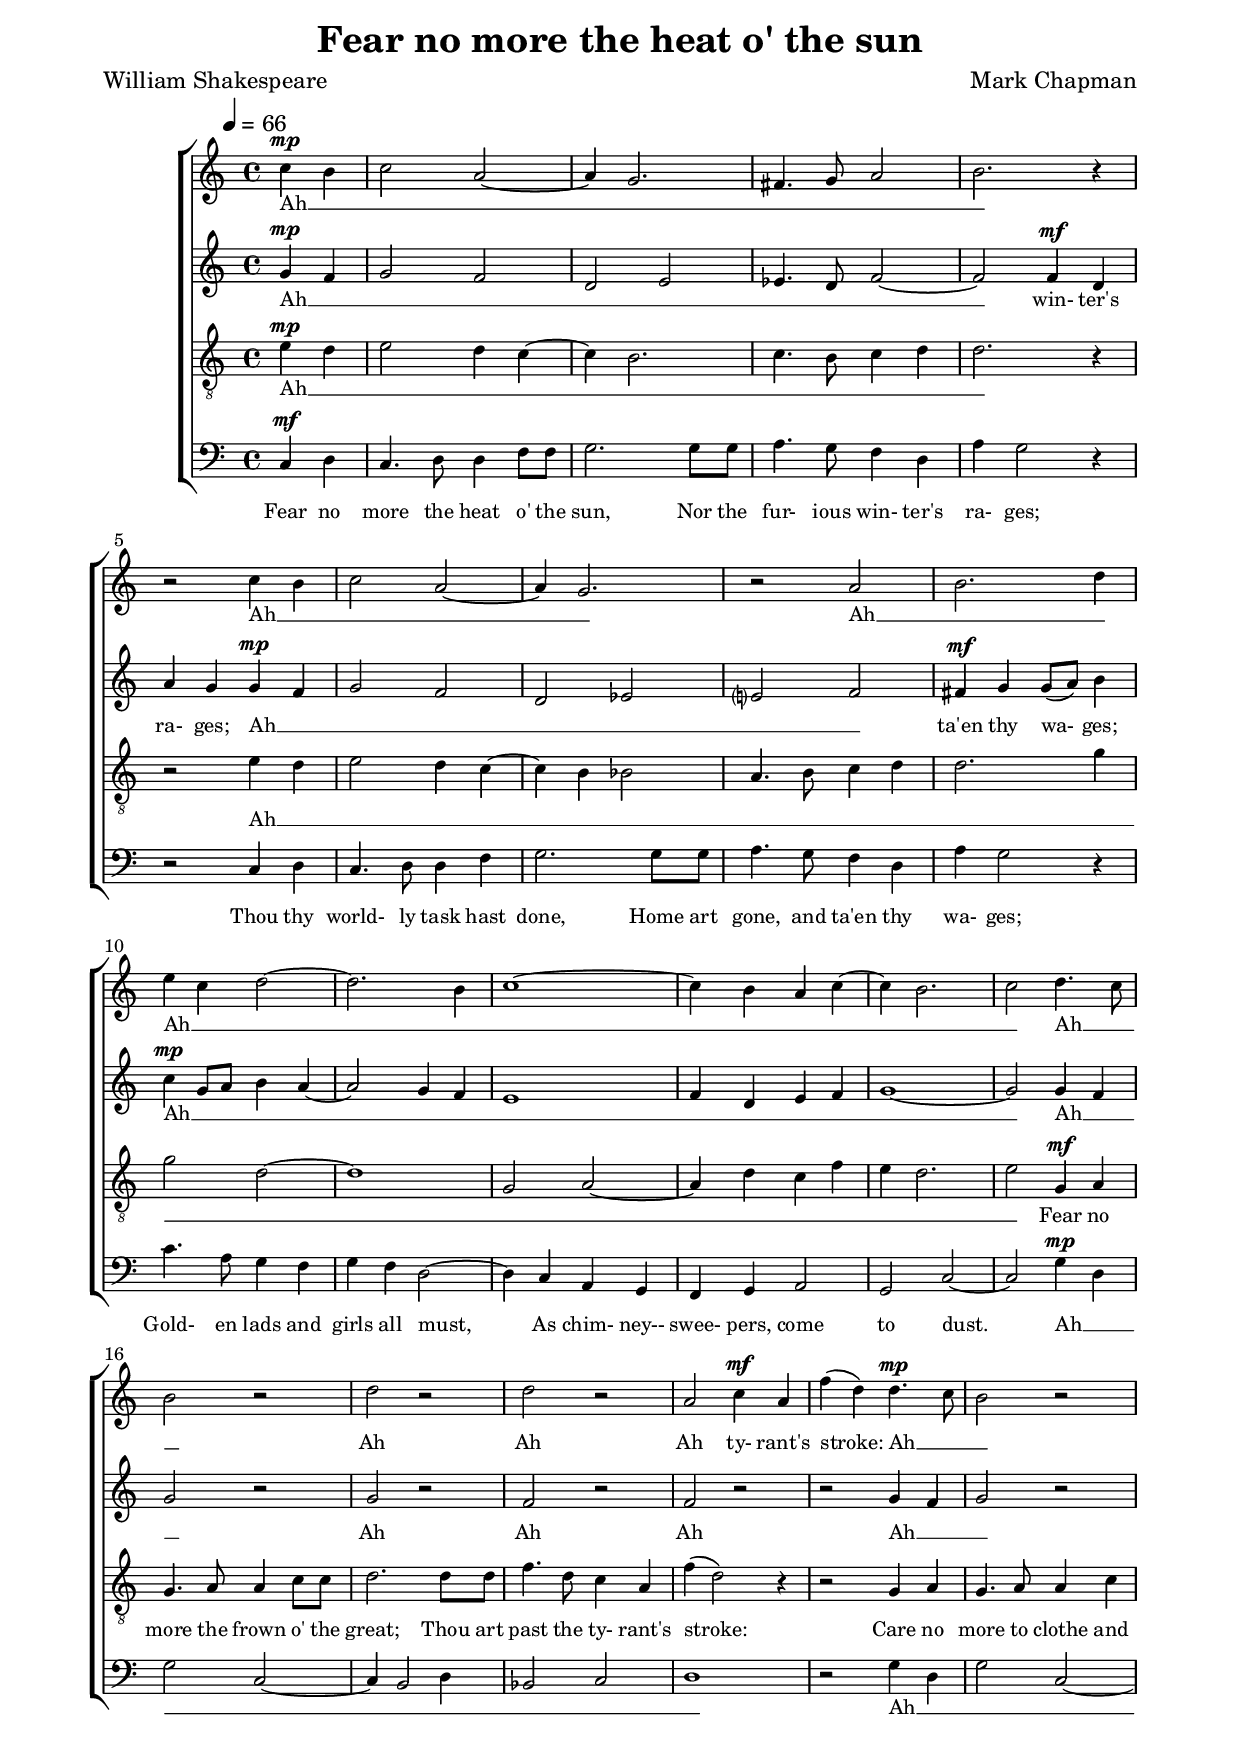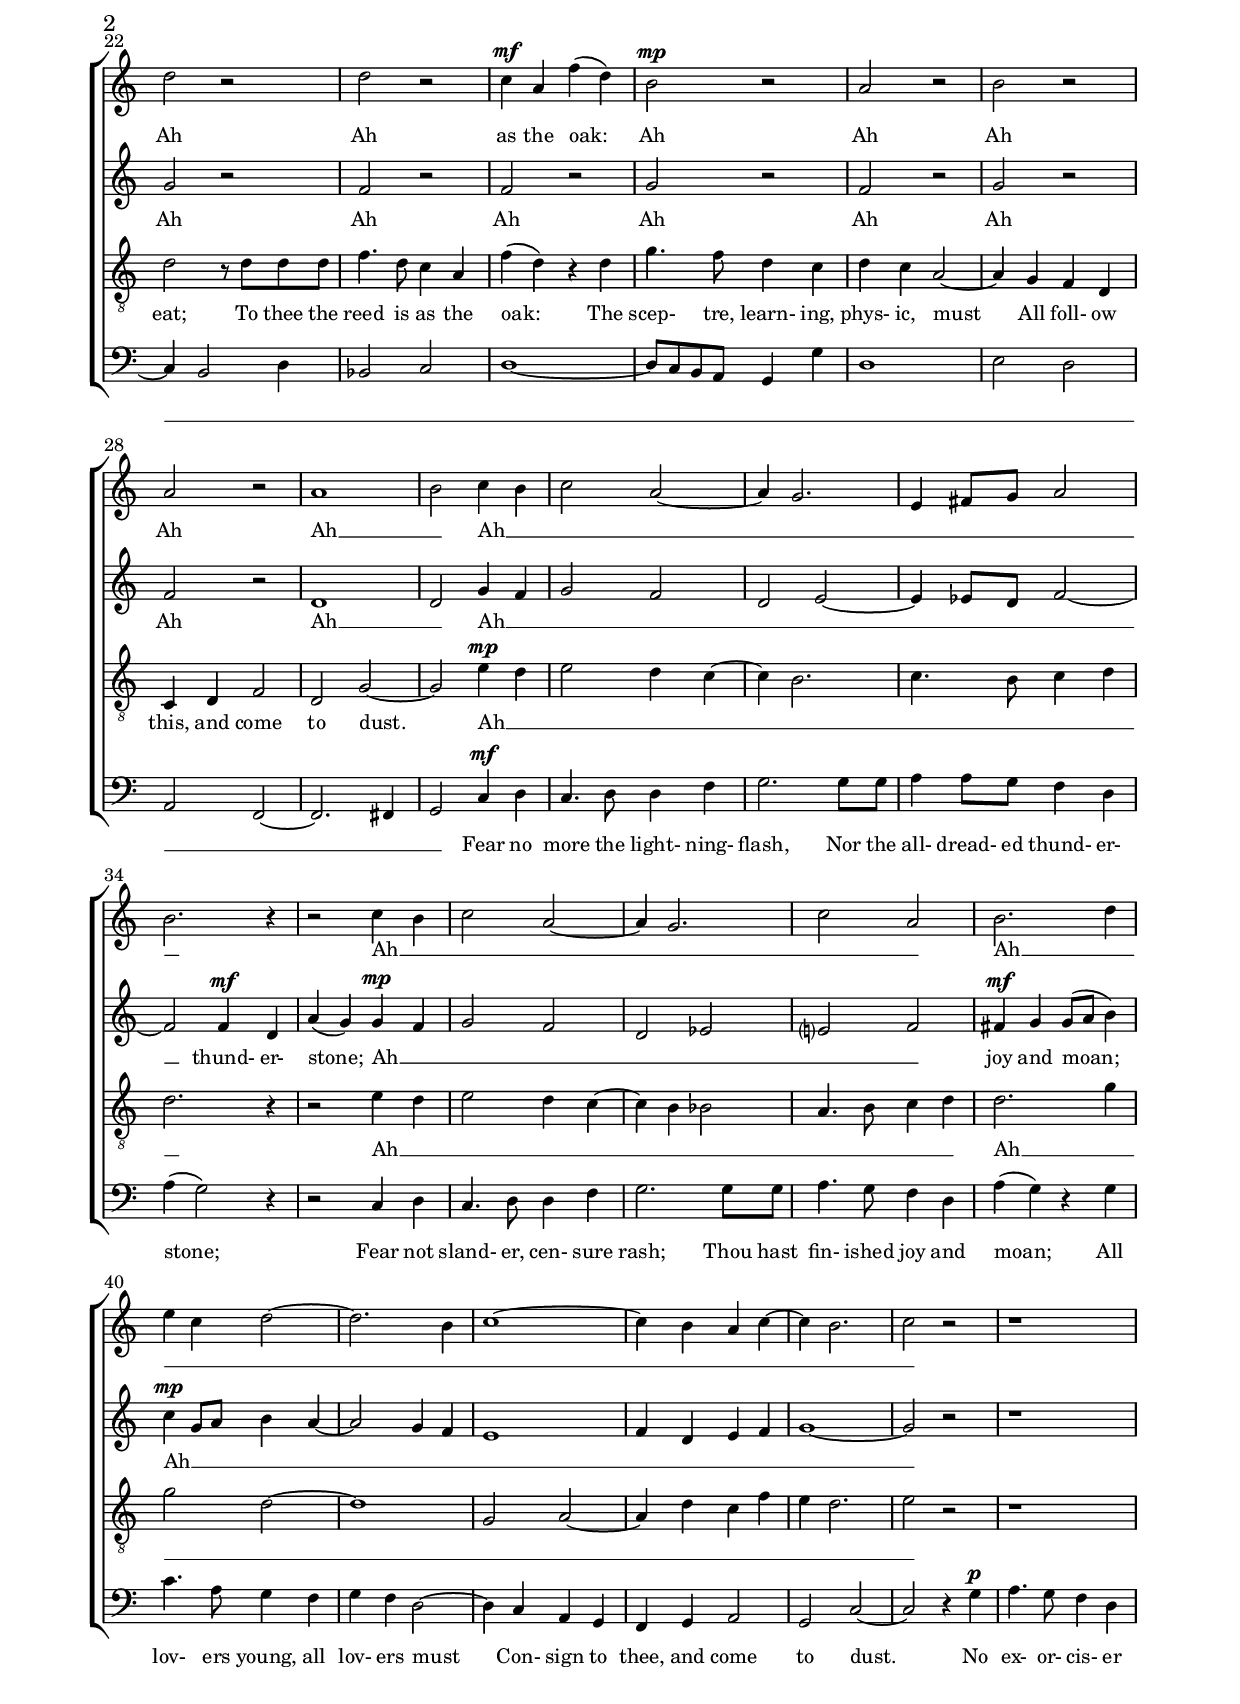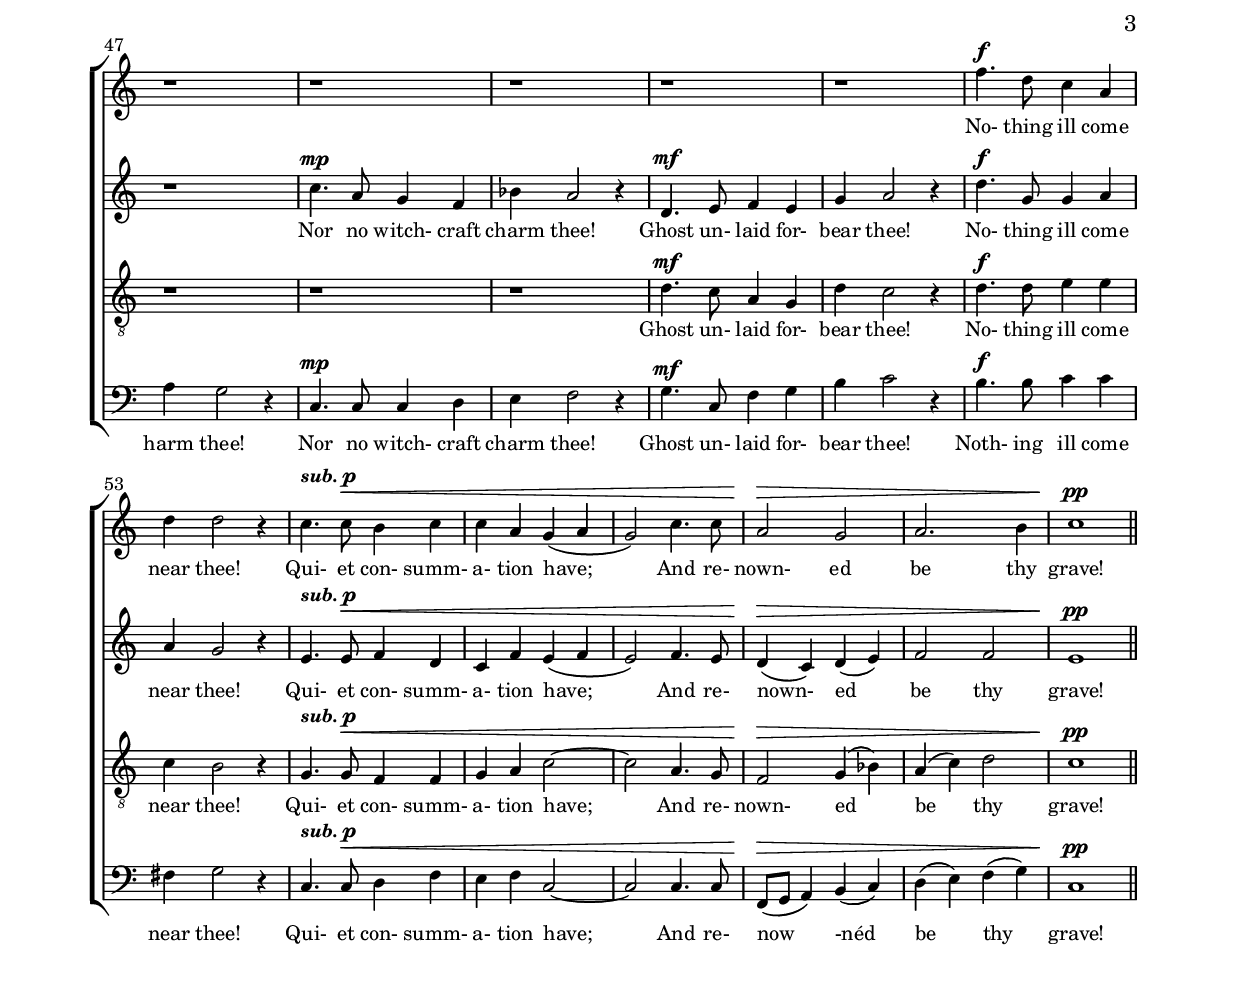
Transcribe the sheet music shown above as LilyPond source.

#(set-default-paper-size "a4")
\paper {
  #(set-paper-size "a4")
  top-margin = 0.25\cm
  bottom-margin = 0.5\cm
  left-margin = 1.75\cm
  line-width = 17.5\cm
  head-separation = 0.2\cm
  foot-separation = 0.2\cm
  ragged-bottom=##t
  print-page-number=##t
}
\header {
  title = "Fear no more the heat o' the sun"
  poet = "William Shakespeare"
  composer = "Mark Chapman"
% copyright = "Edition may be freely distributed, duplicated, performed or recorded."
}
     \version "2.8.7"
     global = {
%
%acoustic grand
%bright acoustic
%electric grand
%electric piano 1
%electric piano 2
%        \key a \minor
        \time 4/4
        \dynamicUp
	\override Score.BarNumber #'extra-offset = #'( 2.0 . 1.0 )
	\override Score.MetronomeMark #'extra-offset = #'( -2.0 . 0.0 )
     }
     
     psub = \markup { \bold \italic sub. \dynamic p }

     sopMusic = \relative c'' {
	\tiny \tempo 4=66
	c4\mp \melisma b c2 a~a4 g2. fis4. g8 a2 b2. \melismaEnd r4 r2 
	c4   \melisma b c2 a~a4 g2. \melismaEnd r2 a2 \melisma b2. d4 \melismaEnd 
	e \melisma c d2~d2. b4 c1~c4 b a c~c b2. c2 \melismaEnd 
	d4. \melisma c8 b2 \melismaEnd r d r d r a c4\mf a f'( d) d4.\mp \melisma c8 b2 \melismaEnd r d r d r c4\mf a f'( d) b2\mp r a r b r a r a1 \melisma b2 \melismaEnd 
	c4 \melisma b c2 a~a4 g2. e4 fis8 g a2 b2. \melismaEnd r4 r2 
	c4 \melisma b c2 a~a4 g2. c2        a2 \melismaEnd b2. \melisma d4 
	e c d2~d2. b4 c1~c4 b a c~c b2. c2 \melismaEnd  
	r2 r1 r r r r r f4.\f d8 c4 a d d2 r4  
	c4.^\psub c8\< b4 c c a g4( a g2) c4. c8 a2\> g a2. b4 c1\pp 
     }
     
     altoMusic = \relative c'' {
	\tiny
	g4\mp \melisma f g2 f d2 e es4. d8 f2~f2 \melismaEnd f4\mf d a' g 
	g4\mp \melisma f g2 f d2 es e?      f2 \melismaEnd fis4\mf g g8( a) b4 
	c\mp  \melisma g8 a b4 a~a2 g4 f e1 f4 d e f g1~g2 \melismaEnd
	g4 \melisma f g2 \melismaEnd r g2 r f r f r r g4 \melisma f g2 \melismaEnd r g2 r f r f r g r f r g r f r d1 \melisma d2 \melismaEnd 
	g4 \melisma f g2 f d2 e~e4 es8 d f2~f2 \melismaEnd f4\mf d a'( g) 
	g4\mp \melisma f g2 f d2 es e?       f2 \melismaEnd fis4\mf g g8( a b4) 
	c\mp \melisma g8 a b4 a~a2 g4 f e1 f4 d e f g1~g2 \melismaEnd
	r2 r1 r c4.\mp a8 g4 f bes a2 r4 
	d,4.\mf e8 f4 e g a2 r4 
	d4.\f g,8 g4 a a g2 r4 
	e4.^\psub e8\< f4 d c f e4( f e2) f4. e8 d4\>( c) d( e) f2 f e1\pp 
     }
     
     tenorMusic = \relative c' {
	\tiny
	e4\mp \melisma d e2 d4 c~c b2. c4. b8 c4 d d2. \melismaEnd r4 r2 
	e4   \melisma d e2 d4 c~c b bes2 a4. b8 c4 d d2. g4 
	g2 d~d1 g,2 a~a4 d c f e d2. e2 \melismaEnd 
%	g,4 a g4. a8 a4 c8 c d2. d8 d e4. d8 c4 a e'( d2) r4 r2  
%	g,4 a g4. a8 a4 c d2 r8 d d d e4. d8 c4 a e'( d) r4 d 
%	g4. e8 d4 c d c a2~a4 g e d c d e2 d g~g \bar "||"   
	g,4\mf a g4. a8 a4 c8 c d2. d8 d f4. d8 c4 a f'( d2) r4 r2  
	g,4 a g4. a8 a4 c d2 r8 d d d f4. d8 c4 a f'( d) r4 d 
	g4. f8 d4 c d c a2~a4 g f d c d f2 d g~g   
	e'4\mp \melisma d e2 d4 c~c b2. c4. b8 c4 d d2. \melismaEnd r4 r2 
	e4  \melisma d e2 d4 c~c b bes2 a4. b8 c4 d \melismaEnd d2. \melisma g4 
	g2 d~d1 g,2 a~a4 d c f e d2. e2 \melismaEnd 
	r2 r1 r r r d4.\mf c8 a4 g d' c2 r4 
	d4.\f d8 e4 e c b2 r4 
	g4.^\psub g8\< f4 f g a c2~c a4. g8 f2\> g4( bes) a4( c) d2 c1\pp
     }

     bassMusic = \relative c {
	\tiny \partial 2
	c4\mf d c4. d8 d4 f8 f g2. g8 g a4. g8 f4 d a' g2 r4 r2 
	c,4 d c4. d8 d4 f g2. g8 g a4. g8 f4 d a' g2 r4
	c4. a8 g4 f g f d2~d4 c a g f g a2 g c~c
	g'4\mp \melisma d g2 c,~c4 b2 d4 bes2 c d1 \melismaEnd r2 
	g4  \melisma d g2 c,~c4 b2 d4 bes2 c d1~ 
	d8 c b a g4 g' d1 e2 d a f~f2. fis4 g2 \melismaEnd 
	c4\mf d c4. d8 d4 f g2. g8 g a4 a8 g8 f4 d a'( g2) r4 r2 
	c,4 d c4. d8 d4 f g2. g8 g a4. g8 f4 d a'( g) r g 
	c4. a8 g4 f g f d2~d4 c a g f g a2 g c~c 
	r4 g'\p a4. g8 f4 d a' g2 r4 
	c,4.\mp c8 c4 d e f2 r4 
	g4.\mf c,8 f4 g b c2 r4 
	b4.\f b8 c4 c fis, g2 r4 
	c,4.^\psub c8\< d4 f e f c2~c c4. c8 f,\>( g a4) b( c) d( e) f( g) c,1\pp  
\bar "||" 
     }

      sopWords = \lyricmode { \tiny
	Ah __ Ah __ Ah __ Ah __ Ah __ 
	Ah Ah Ah
	ty- rant's stroke:
	Ah __ Ah Ah 
	as the oak:
	Ah Ah Ah Ah Ah __
	Ah __ Ah __ Ah __ 
	No- thing ill come near thee!
	Qui- et con- summ- a- tion have;
	And re- nown- ed be thy grave!	
      }

      altoWords = \lyricmode { \tiny
	Ah __ win- ter's ra- ges; 
	Ah __ ta'en thy wa- ges;
	Ah __ Ah __ Ah 
	Ah Ah Ah __ 
	Ah Ah Ah Ah Ah Ah Ah Ah __
	Ah __ thund- er- stone;
	Ah __ joy and moan;
	Ah __ 
	Nor no witch- craft charm thee!
	Ghost un- laid for- bear thee!
	No- thing ill come near thee!
	Qui- et con- summ- a- tion have;
	And re- nown- ed be thy grave! 
      }

      tenWords = \lyricmode { \tiny
	Ah __ Ah __ 
	Fear no more the frown o' the great;
	Thou art past the ty- rant's stroke:
	Care no more to clothe and eat;
	To thee the reed is as the oak:
	The scep- tre, learn- ing, phys- ic, must
	All foll- ow this, and come to dust.
	Ah __ Ah __ Ah __ 
	Ghost un- laid for- bear thee!
	No- thing ill come near thee!
	Qui- et con- summ- a- tion have;
	And re- nown- ed be thy grave!	
      }

     bassWords = \lyricmode { \tiny 
	Fear no more the heat o' the sun,
	Nor the fur- ious win- ter's ra- ges;
	Thou thy world- ly task hast done,
	Home art gone, and ta'en thy wa- ges;
	Gold- en lads and girls all must,
	As chim- ney-- swee- pers, come to dust.

	Ah __
	Ah __

	Fear no more the light- ning- flash,
	Nor the all- dread- ed thund- er- stone;
	Fear not sland- er, cen- sure rash;
	Thou hast fin- ished joy and moan;
	All lov- ers young, all lov- ers must
	Con- sign to thee, and come to dust.

	No ex- or- cis- er harm thee!
	Nor no witch- craft charm thee!
	Ghost un- laid for- bear thee!
	Noth- ing ill come near thee!
	Qui- et con- summ- a- tion have;
	And re- now -néd be thy grave!
     }

     \score {
        \context ChoirStaff <<
           \context Staff = sopranos \with {
			fontSize = #-1
			\override StaffSymbol #'staff-space = #(magstep -2)
      }
	   <<
	      \set Staff.midiInstrument = "viola"
%	     \set Staff.midiInstrument = "choir aahs"
              \context Voice =
                sopranos { \oneVoice << \global \sopMusic >> }
           >>
           \context Lyrics = sopranos \lyricsto sopranos \sopWords

           \context Staff = altos \with {
			fontSize = #-1
			\override StaffSymbol #'staff-space = #(magstep -2)
      }
	   <<
	      \set Staff.midiInstrument = "viola"
%	     \set Staff.midiInstrument = "choir aahs"
              \context Voice =
                altos { \oneVoice << \global \altoMusic >> }
           >>
	    \context Lyrics = altos \lyricsto altos \altoWords

           \context Staff = tenors \with {
			fontSize = #-1
			\override StaffSymbol #'staff-space = #(magstep -2)
      }
	   <<
	      \set Staff.midiInstrument = "cello"
%	     \set Staff.midiInstrument = "choir aahs"
              \clef "G_8"
              \context Voice =
                tenors { \oneVoice << \global \tenorMusic >> }
           >>
           \context Lyrics = tenors \lyricsto tenors \tenWords

           \context Staff = basses \with {
			fontSize = #-1
			\override StaffSymbol #'staff-space = #(magstep -2)
      }
	   <<
	      \set Staff.midiInstrument = "cello"
              \clef bass
              \context Voice =
                basses { \oneVoice << \global \bassMusic >> }
           >>
           \context Lyrics = basses \lyricsto basses \bassWords

        >>
        \midi {
          }
        \layout {
           \context {
              % a little smaller so lyrics
              % can be closer to the staff
%              \Staff minimumVerticalExtent = #'(-1 . 1)
           }
        }
     }
